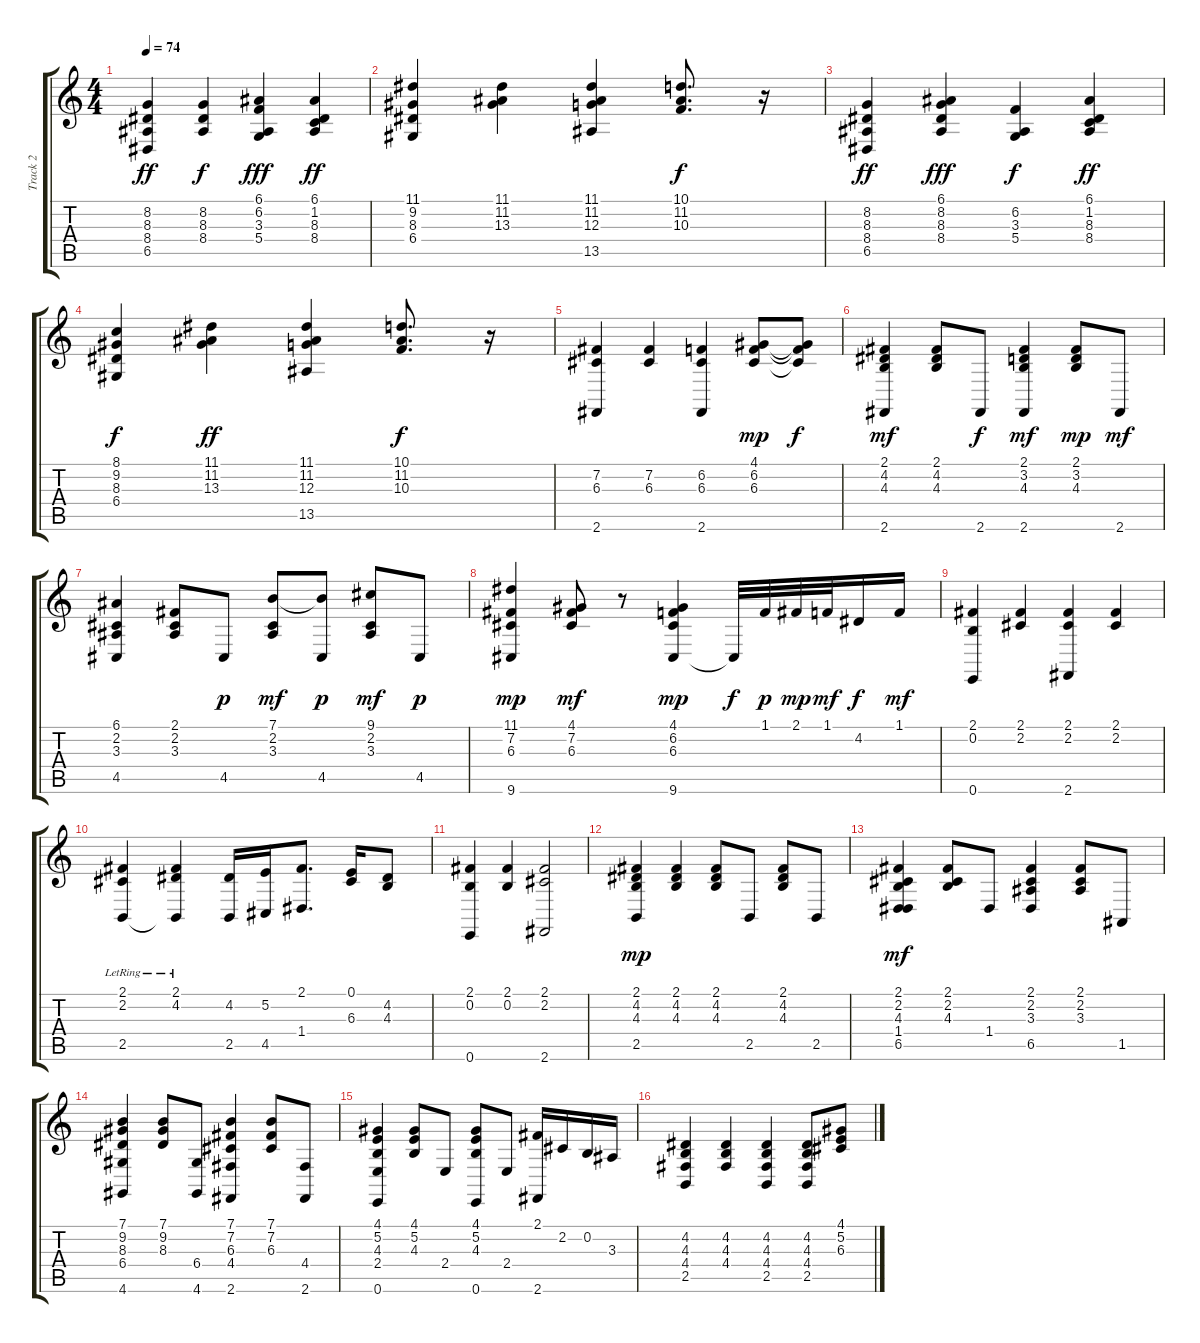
\track ("Track 2" "Track 2") {instrument electricgrandpiano}
\staff {score tabs}
\tuning (E4 B3 G3 D3 A2 E2) {hide}
\ts (4 4)
\tempo 74
\clef g2
\ks c
(8.2 8.3 8.4 6.5).4{dy ff volume 12} (8.2 8.3 8.4).4{dy f} (6.1 6.2 3.3 5.4).4{dy fff} (6.1 1.2 8.3 8.4).4{dy ff} |
(11.1 9.2 8.3 6.4).4 (11.1 11.2 13.3).4 (11.1 11.2 12.3 13.5).4 (10.1 11.2 10.3).8{d dy f} r.16 |
(8.2 8.3 8.4 6.5).4{dy ff} (6.1 8.2 8.3 8.4).4{dy fff} (6.2 3.3 5.4).4{dy f} (6.1 1.2 8.3 8.4).4{dy ff} |
(8.1 9.2 8.3 6.4).4{dy f} (11.1 11.2 13.3).4{dy ff} (11.1 11.2 12.3 13.5).4 (10.1 11.2 10.3).8{d dy f} r.16 |
(7.2 6.3 2.6).4 (7.2 6.3).4 (6.2 6.3 2.6).4 (4.1 6.2 6.3).8{dy mp} (4.1{t} 6.2{t} 6.3{t}).8{dy f} |
(2.1 4.2 4.3 2.6).4{dy mf} (2.1 4.2 4.3).8 2.6.8{dy f} (2.1 3.2 4.3 2.6).4{dy mf} (2.1 3.2 4.3).8{dy mp} 2.6.8{dy mf} |
(6.1 2.2 3.3 4.5).4 (2.1 2.2 3.3).8 4.5.8{dy p} (7.1 2.2 3.3).8{dy mf} (7.1{t} 4.5).8{dy p} (9.1 2.2 3.3).8{dy mf} 4.5.8{dy p} |
(11.1 7.2 6.3 9.6).4{dy mp} (4.1 7.2 6.3).8{dy mf} r.8 (4.1 6.2 6.3 9.6).4{dy mp} 9.6{t}.32{dy f} 1.1.32{dy p} 2.1.32{dy mp} 1.1.32{dy mf} 4.2.16{dy f} 1.1.16{dy mf} |
(2.1 0.2 0.6).4 (2.1 2.2).4 (2.1 2.2 2.6).4 (2.1 2.2).4 |
(2.1{lr} 2.2{lr} 2.5{lr}).4 (2.1{lr} 4.2{lr} 2.5{t}).4 (4.2 2.5).16 (5.2 4.5).16 (2.1 1.4).8{d} (0.1 6.3).16 (4.2 4.3).8 |
(2.1 0.2 0.6).4 (2.1 0.2).4 (2.1 2.2 2.6).2 |
(2.1 4.2 4.3 2.5).4{dy mp} (2.1 4.2 4.3).4 (2.1 4.2 4.3).8 2.5.8 (2.1 4.2 4.3).8 2.5.8 |
(2.1 2.2 4.3 1.4 6.5).4{dy mf} (2.1 2.2 4.3).8 1.4.8 (2.1 2.2 3.3 6.5).4 (2.1 2.2 3.3).8 1.5.8 |
(7.1 9.2 8.3 6.4 4.6).4 (7.1 9.2 8.3).8 (6.4 4.6).8 (7.1 7.2 6.3 4.4 2.6).4 (7.1 7.2 6.3).8 (4.4 2.6).8 |
(4.1 5.2 4.3 2.4 0.6).4 (4.1 5.2 4.3).8 2.4.8 (4.1 5.2 4.3 0.6).8 2.4.8 (2.1 2.6).16 2.2.16 0.2.16 3.3.16 |
(4.2 4.3 4.4 2.5).4 (4.2 4.3 4.4).4 (4.2 4.3 4.4 2.5).4 (4.2 4.3 4.4 2.5).8 (4.1 5.2 6.3).8
